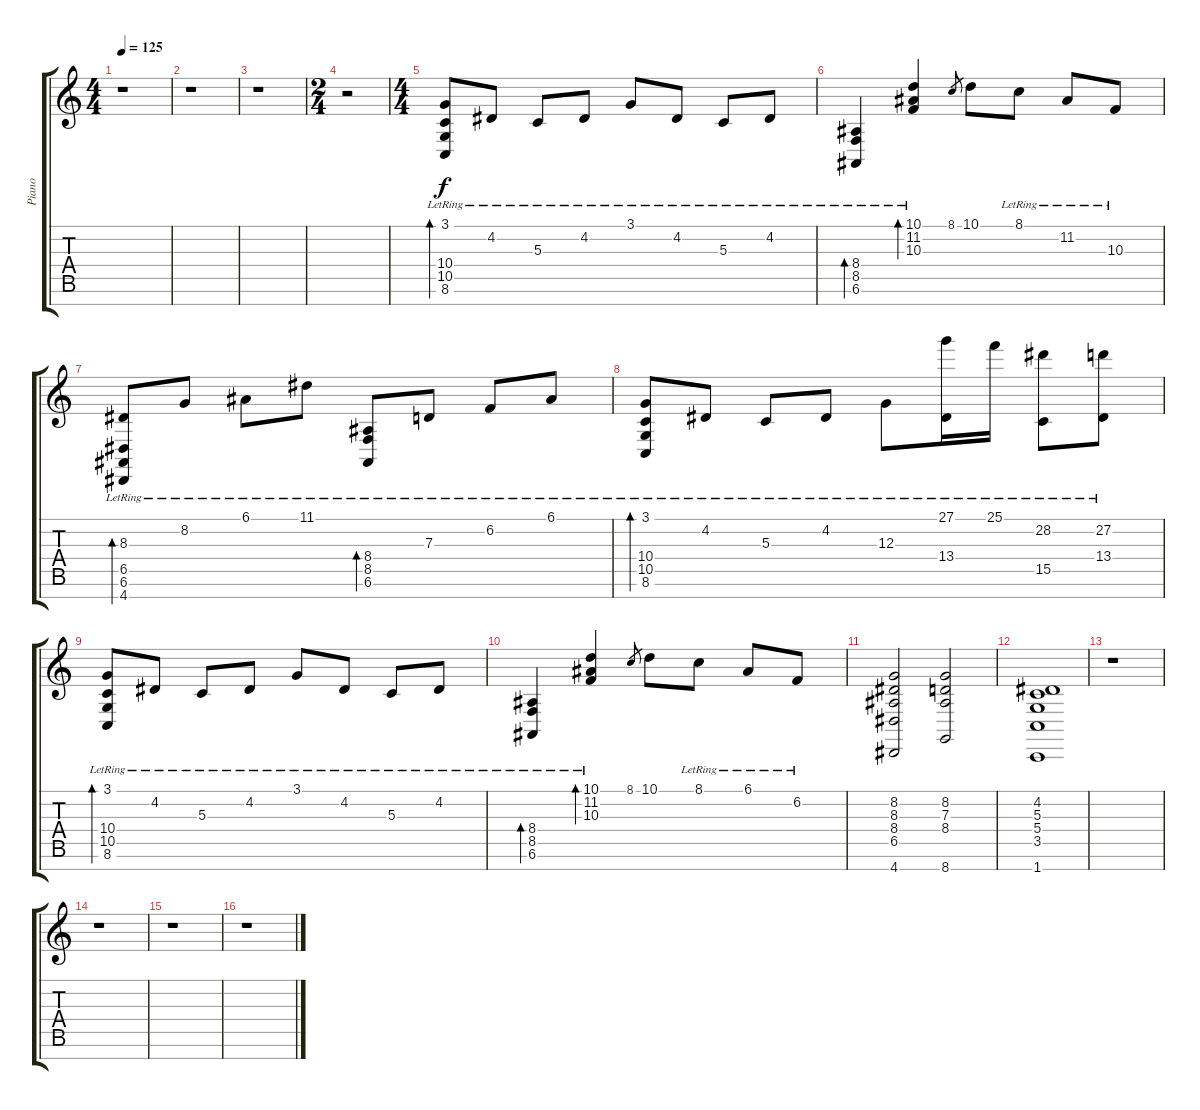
\track ("Piano" "Piano") {instrument acousticgrandpiano}
\staff {score tabs}
\tuning (E4 B3 G3 D3 A2 E2 B1) {hide}
\ts (4 4)
\tempo 125
\clef g2
\ks c
r.1{dy f} |
r.1 |
r.1 |
\ts (2 4)
r.2 |
\ts (4 4)
(3.1{lr} 10.4{lr} 10.5{lr} 8.6{lr}).8{bd 120} 4.2{lr}.8 5.3{lr}.8 4.2{lr}.8 3.1{lr}.8 4.2{lr}.8 5.3{lr}.8 4.2{lr}.8 |
(8.4{lr} 8.5{lr} 6.6{lr}).4{bd 120} (10.1{lr} 11.2{lr} 10.3{lr}).4{bd 120} 8.1.8{gr} 10.1.8 8.1{lr}.8 11.2{lr}.8 10.3{lr}.8 |
(8.3{lr} 6.5{lr} 6.6{lr} 4.7{lr}).8{bd 120} 8.2{lr}.8 6.1{lr}.8 11.1{lr}.8 (8.4{lr} 8.5{lr} 6.6{lr}).8{bd 120} 7.3{lr}.8 6.2{lr}.8 6.1{lr}.8 |
(3.1{lr} 10.4{lr} 10.5{lr} 8.6{lr}).8{bd 120} 4.2{lr}.8 5.3{lr}.8 4.2{lr}.8 12.3{lr}.8 (27.1{lr} 13.4{lr}).16 25.1{lr}.16 (28.2{lr} 15.5{lr}).8 (27.2{lr} 13.4{lr}).8 |
(3.1{lr} 10.4{lr} 10.5{lr} 8.6{lr}).8{bd 120} 4.2{lr}.8 5.3{lr}.8 4.2{lr}.8 3.1{lr}.8 4.2{lr}.8 5.3{lr}.8 4.2{lr}.8 |
(8.4{lr} 8.5{lr} 6.6{lr}).4{bd 120} (10.1{lr} 11.2{lr} 10.3{lr}).4{bd 120} 8.1.8{gr} 10.1.8 8.1{lr}.8 6.1{lr}.8 6.2{lr}.8 |
(8.2 8.3 8.4 6.5 4.7).2 (8.2 7.3 8.4 8.7).2 |
(4.2 5.3 5.4 3.5 1.7).1 |
r.1 |
r.1 |
r.1 |
r.1
